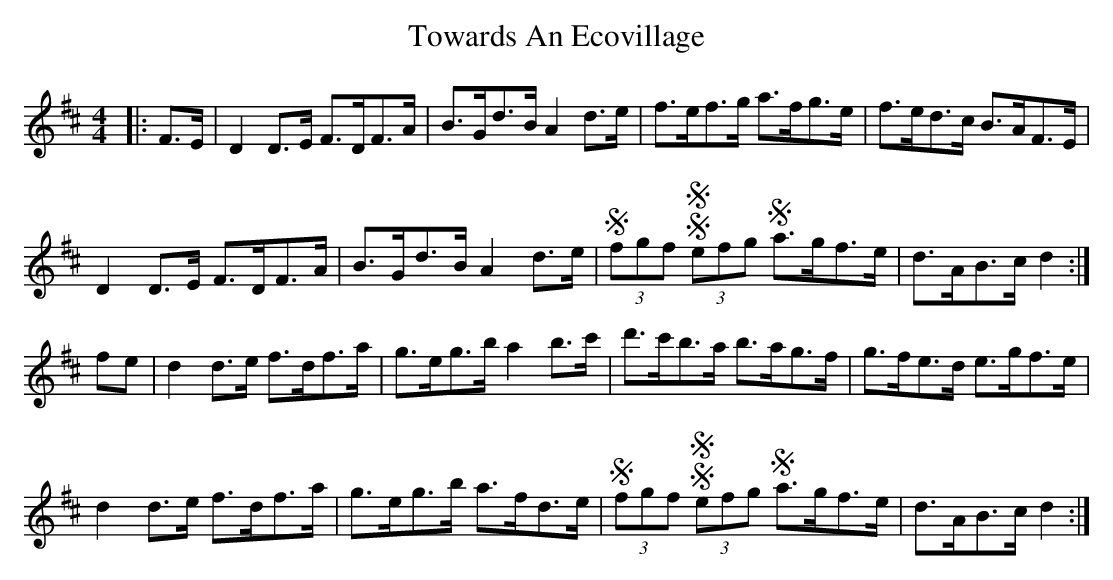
X:1
T: Towards An Ecovillage
M: 4/4
L: 1/8
K: Dmaj
|:F>E|D2D>E F>DF>A|B>Gd>B A2d>e|f>ef>g a>fg>e|f>ed>c B>AF>E|
D2D>E F>DF>A|B>Gd>B A2d>e|(3SfgfS (3SefgS a>gf>e|d>AB>c d2:|
fe|d2d>e f>df>a|g>eg>b a2b>c'|d'>c'b>a b>ag>f|g>fe>d e>gf>e|
d2d>e f>df>a|g>eg>b a>fd>e|(3SfgfS (3SefgS a>gf>e|d>AB>c d2:|
